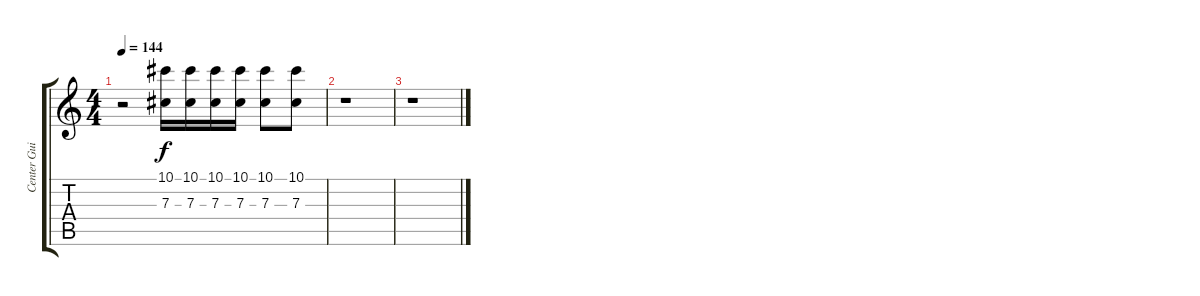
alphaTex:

\track ("Center Guitar" "Center Gui") {instrument distortionguitar}
\staff {score tabs}
\tuning (Eb4 Bb3 Gb3 Db3 Ab2 Db2) {hide}
\ts (4 4)
\tempo 144
\clef g2
\ks c
r.2{dy f} (10.1 7.3).16 (10.1 7.3).16 (10.1 7.3).16 (10.1 7.3).16 (10.1 7.3).8 (10.1 7.3).8 |
r.1 |
r.1
